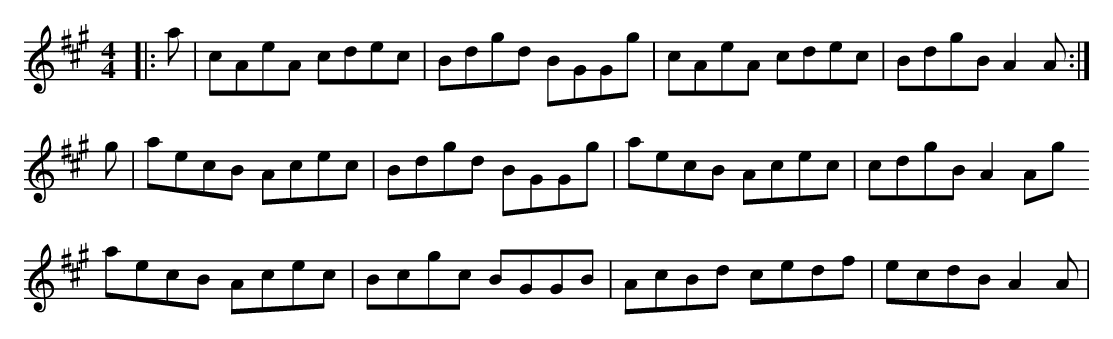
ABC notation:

X:1
M:4/4
K:A
|:a|cAeA cdec|Bdgd BGGg|cAeA cdec|BdgB A2 A:|
g|aecB Acec|Bdgd BGGg|aecB Acec|cdgB A2 Ag
aecB Acec|Bcgc BGGB|AcBd cedf|ecdB A2 A|
